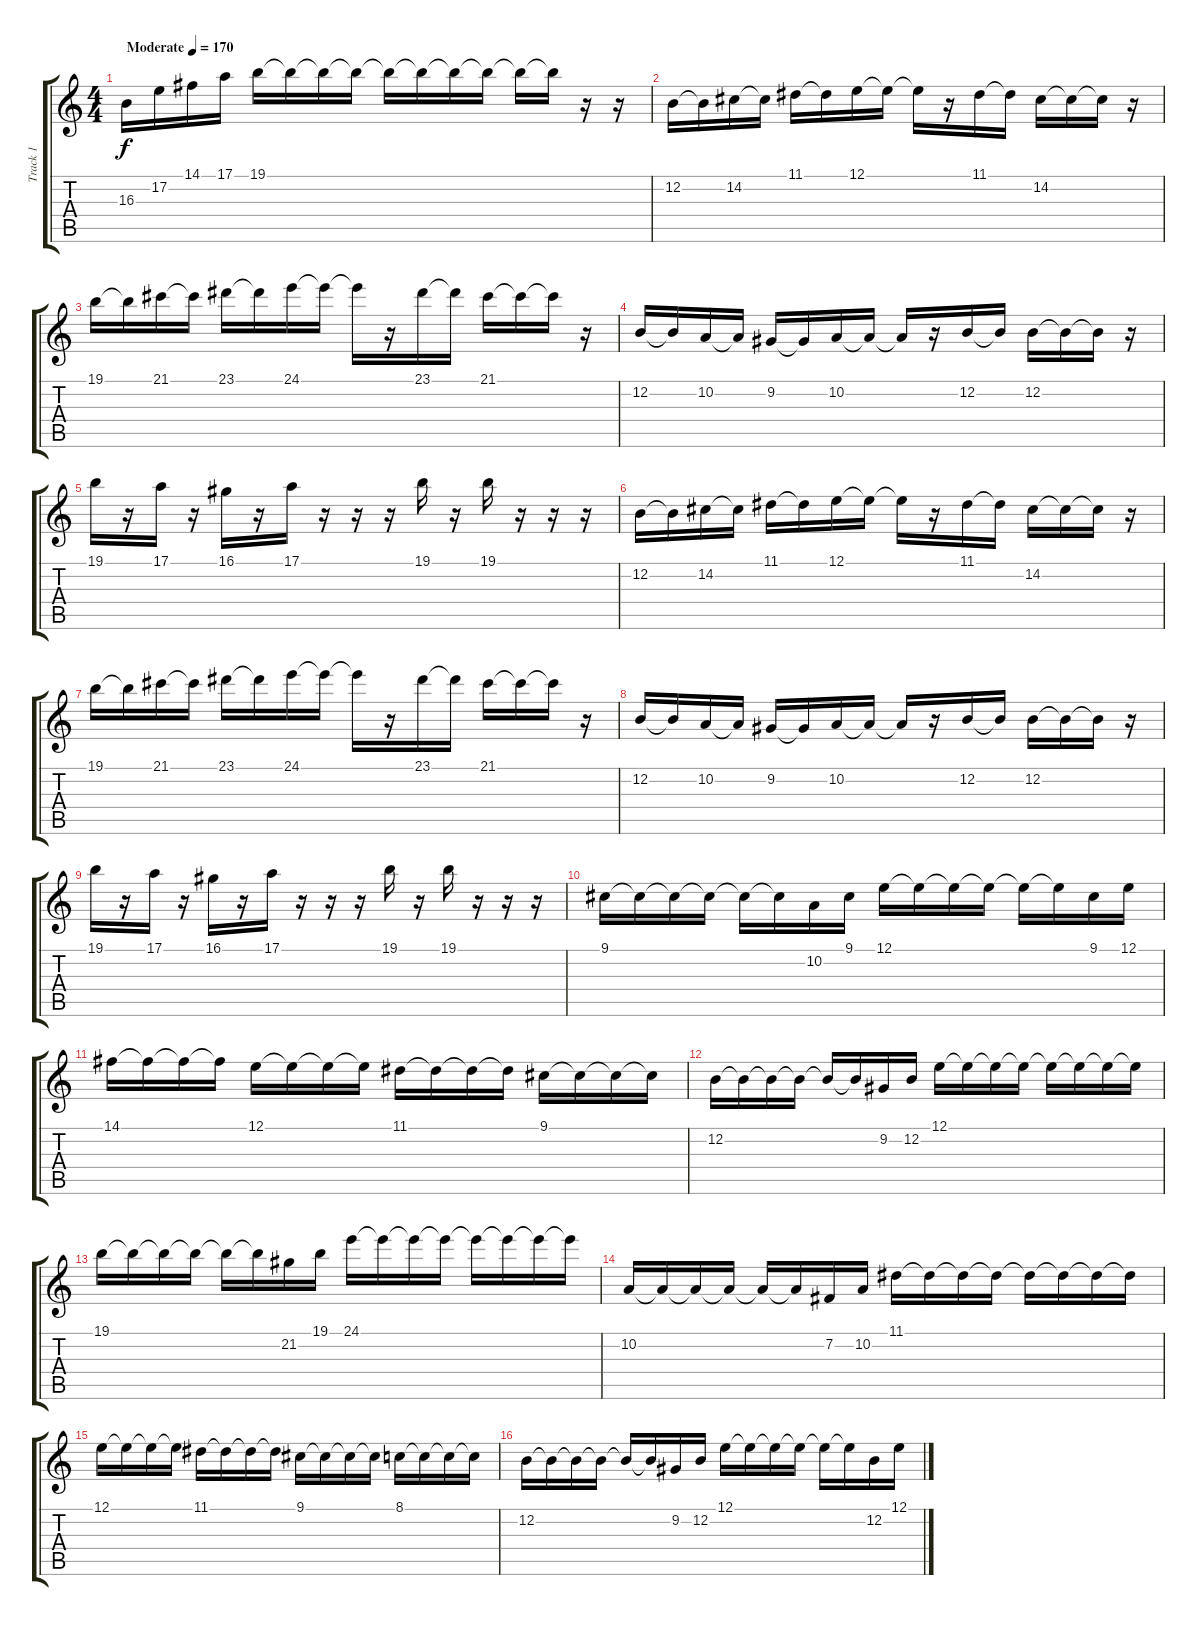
\track ("Track 1" "Track 1") {instrument lead5charang}
\staff {score tabs}
\tuning (E4 B3 G3 D3 A2 E2) {hide}
\ts (4 4)
\tempo (170 "Moderate")
\clef g2
\ks c
16.3.16{dy f instrument lead5charang} 17.2.16 14.1.16 17.1.16 19.1.16 19.1{t}.16 19.1{t}.16 19.1{t}.16 19.1{t}.16 19.1{t}.16 19.1{t}.16 19.1{t}.16 19.1{t}.16 19.1{t}.16 r.16 r.16 |
12.2.16 12.2{t}.16 14.2.16 14.2{t}.16 11.1.16 11.1{t}.16 12.1.16 12.1{t}.16 12.1{t}.16 r.16 11.1.16 11.1{t}.16 14.2.16 14.2{t}.16 14.2{t}.16 r.16 |
19.1.16 19.1{t}.16 21.1.16 21.1{t}.16 23.1.16 23.1{t}.16 24.1.16 24.1{t}.16 24.1{t}.16 r.16 23.1.16 23.1{t}.16 21.1.16 21.1{t}.16 21.1{t}.16 r.16 |
12.2.16 12.2{t}.16 10.2.16 10.2{t}.16 9.2.16 9.2{t}.16 10.2.16 10.2{t}.16 10.2{t}.16 r.16 12.2.16 12.2{t}.16 12.2.16 12.2{t}.16 12.2{t}.16 r.16 |
19.1.16 r.16 17.1.16 r.16 16.1.16 r.16 17.1.16 r.16 r.16 r.16 19.1.16 r.16 19.1.16 r.16 r.16 r.16 |
12.2.16 12.2{t}.16 14.2.16 14.2{t}.16 11.1.16 11.1{t}.16 12.1.16 12.1{t}.16 12.1{t}.16 r.16 11.1.16 11.1{t}.16 14.2.16 14.2{t}.16 14.2{t}.16 r.16 |
19.1.16 19.1{t}.16 21.1.16 21.1{t}.16 23.1.16 23.1{t}.16 24.1.16 24.1{t}.16 24.1{t}.16 r.16 23.1.16 23.1{t}.16 21.1.16 21.1{t}.16 21.1{t}.16 r.16 |
12.2.16 12.2{t}.16 10.2.16 10.2{t}.16 9.2.16 9.2{t}.16 10.2.16 10.2{t}.16 10.2{t}.16 r.16 12.2.16 12.2{t}.16 12.2.16 12.2{t}.16 12.2{t}.16 r.16 |
19.1.16 r.16 17.1.16 r.16 16.1.16 r.16 17.1.16 r.16 r.16 r.16 19.1.16 r.16 19.1.16 r.16 r.16 r.16 |
9.1.16 9.1{t}.16 9.1{t}.16 9.1{t}.16 9.1{t}.16 9.1{t}.16 10.2.16 9.1.16 12.1.16 12.1{t}.16 12.1{t}.16 12.1{t}.16 12.1{t}.16 12.1{t}.16 9.1.16 12.1.16 |
14.1.16 14.1{t}.16 14.1{t}.16 14.1{t}.16 12.1.16 12.1{t}.16 12.1{t}.16 12.1{t}.16 11.1.16 11.1{t}.16 11.1{t}.16 11.1{t}.16 9.1.16 9.1{t}.16 9.1{t}.16 9.1{t}.16 |
12.2.16 12.2{t}.16 12.2{t}.16 12.2{t}.16 12.2{t}.16 12.2{t}.16 9.2.16 12.2.16 12.1.16 12.1{t}.16 12.1{t}.16 12.1{t}.16 12.1{t}.16 12.1{t}.16 12.1{t}.16 12.1{t}.16 |
19.1.16 19.1{t}.16 19.1{t}.16 19.1{t}.16 19.1{t}.16 19.1{t}.16 21.2.16 19.1.16 24.1.16 24.1{t}.16 24.1{t}.16 24.1{t}.16 24.1{t}.16 24.1{t}.16 24.1{t}.16 24.1{t}.16 |
10.2.16 10.2{t}.16 10.2{t}.16 10.2{t}.16 10.2{t}.16 10.2{t}.16 7.2.16 10.2.16 11.1.16 11.1{t}.16 11.1{t}.16 11.1{t}.16 11.1{t}.16 11.1{t}.16 11.1{t}.16 11.1{t}.16 |
12.1.16 12.1{t}.16 12.1{t}.16 12.1{t}.16 11.1.16 11.1{t}.16 11.1{t}.16 11.1{t}.16 9.1.16 9.1{t}.16 9.1{t}.16 9.1{t}.16 8.1.16 8.1{t}.16 8.1{t}.16 8.1{t}.16 |
12.2.16 12.2{t}.16 12.2{t}.16 12.2{t}.16 12.2{t}.16 12.2{t}.16 9.2.16 12.2.16 12.1.16 12.1{t}.16 12.1{t}.16 12.1{t}.16 12.1{t}.16 12.1{t}.16 12.2.16 12.1.16
